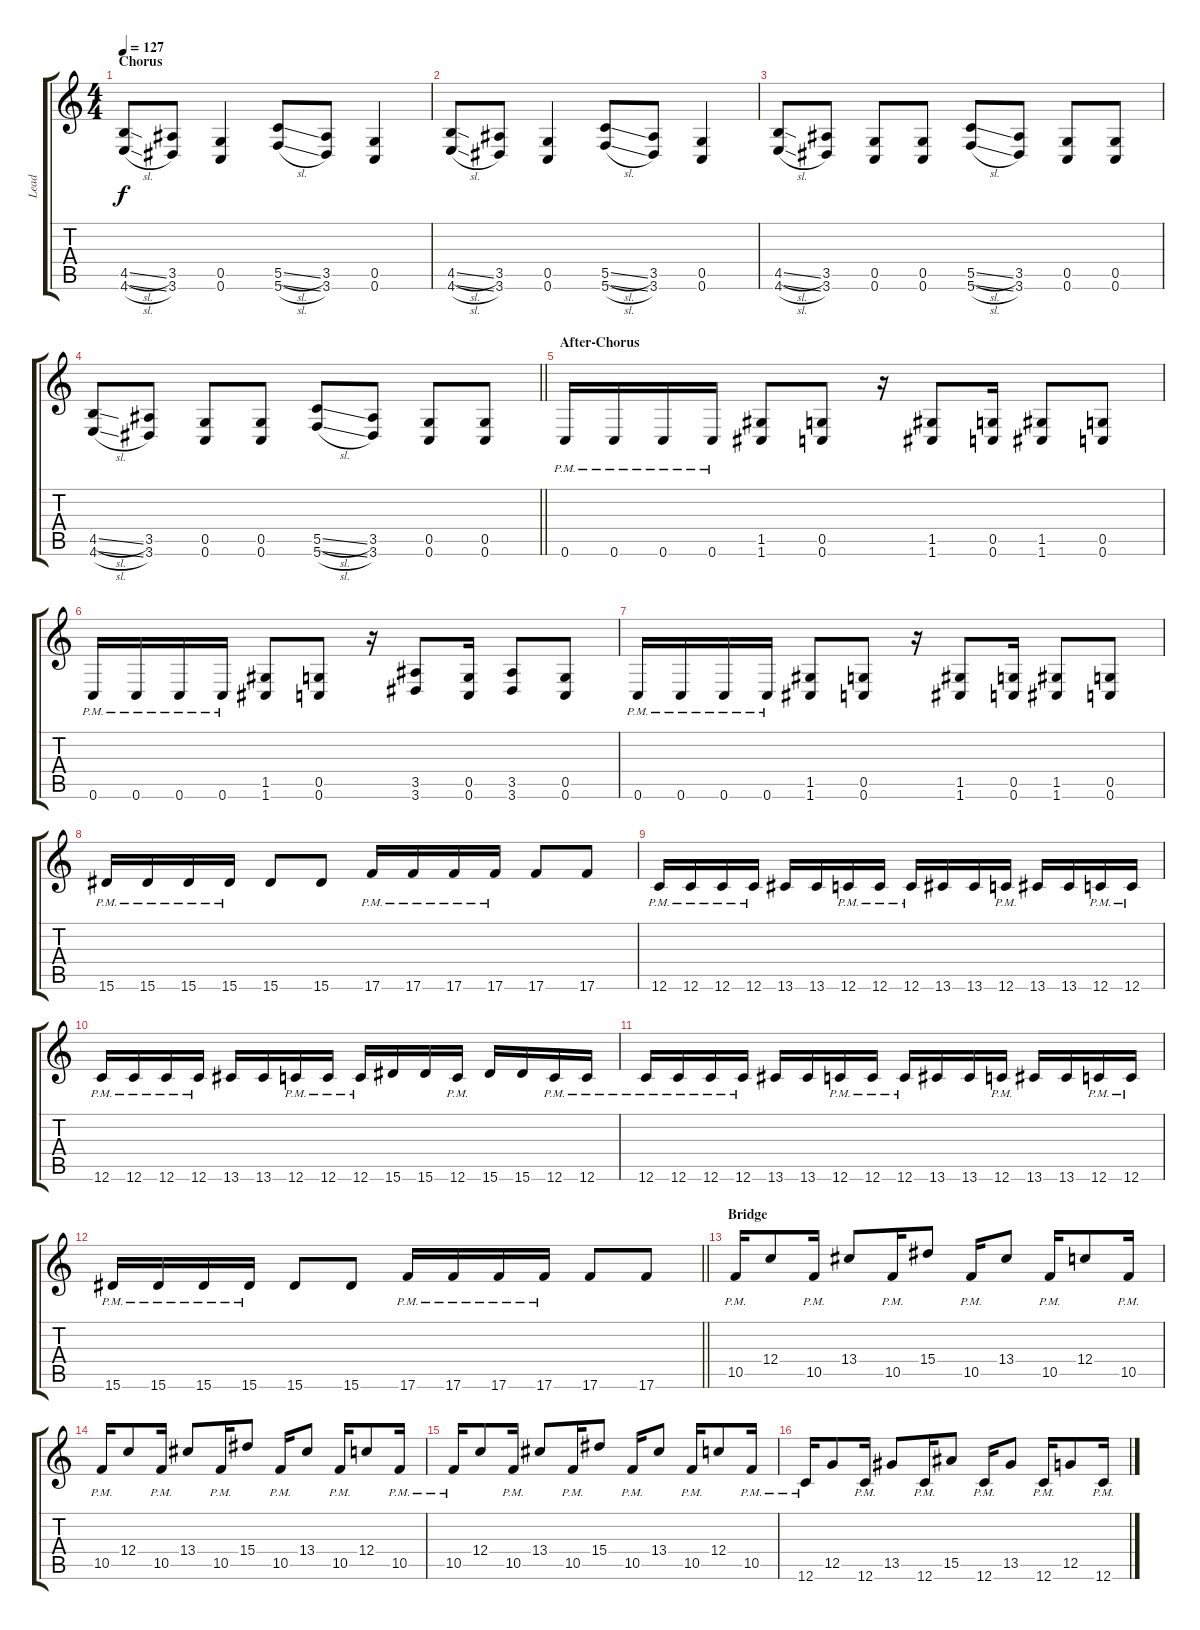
\track ("Lead" "Lead") {instrument distortionguitar}
\staff {score tabs}
\tuning (D4 A3 F3 C3 G2 C2) {hide}
\ts (4 4)
\section ("" "Chorus")
\tempo 127
\clef g2
\ks c
(4.5{sl} 4.6{sl}).8{dy f} (3.5 3.6).8 (0.5 0.6).4 (5.5{sl} 5.6{sl}).8 (3.5 3.6).8 (0.5 0.6).4 |
(4.5{sl} 4.6{sl}).8 (3.5 3.6).8 (0.5 0.6).4 (5.5{sl} 5.6{sl}).8 (3.5 3.6).8 (0.5 0.6).4 |
(4.5{sl} 4.6{sl}).8 (3.5 3.6).8 (0.5 0.6).8 (0.5 0.6).8 (5.5{sl} 5.6{sl}).8 (3.5 3.6).8 (0.5 0.6).8 (0.5 0.6).8 |
\barLineRight lightlight
(4.5{sl} 4.6{sl}).8 (3.5 3.6).8 (0.5 0.6).8 (0.5 0.6).8 (5.5{sl} 5.6{sl}).8 (3.5 3.6).8 (0.5 0.6).8 (0.5 0.6).8 |
\section ("" "After-Chorus")
0.6{pm}.16 0.6{pm}.16 0.6{pm}.16 0.6{pm}.16 (1.5 1.6).8 (0.5 0.6).8 r.16 (1.5 1.6).8 (0.5 0.6).16 (1.5 1.6).8 (0.5 0.6).8 |
0.6{pm}.16 0.6{pm}.16 0.6{pm}.16 0.6{pm}.16 (1.5 1.6).8 (0.5 0.6).8 r.16 (3.5 3.6).8 (0.5 0.6).16 (3.5 3.6).8 (0.5 0.6).8 |
0.6{pm}.16 0.6{pm}.16 0.6{pm}.16 0.6{pm}.16 (1.5 1.6).8 (0.5 0.6).8 r.16 (1.5 1.6).8 (0.5 0.6).16 (1.5 1.6).8 (0.5 0.6).8 |
15.6{pm}.16 15.6{pm}.16 15.6{pm}.16 15.6{pm}.16 15.6.8 15.6.8 17.6{pm}.16 17.6{pm}.16 17.6{pm}.16 17.6{pm}.16 17.6.8 17.6.8 |
12.6{pm}.16 12.6{pm}.16 12.6{pm}.16 12.6{pm}.16 13.6.16 13.6.16 12.6{pm}.16 12.6{pm}.16 12.6{pm}.16 13.6.16 13.6.16 12.6{pm}.16 13.6.16 13.6.16 12.6{pm}.16 12.6{pm}.16 |
12.6{pm}.16 12.6{pm}.16 12.6{pm}.16 12.6{pm}.16 13.6.16 13.6.16 12.6{pm}.16 12.6{pm}.16 12.6{pm}.16 15.6.16 15.6.16 12.6{pm}.16 15.6.16 15.6.16 12.6{pm}.16 12.6{pm}.16 |
12.6{pm}.16 12.6{pm}.16 12.6{pm}.16 12.6{pm}.16 13.6.16 13.6.16 12.6{pm}.16 12.6{pm}.16 12.6{pm}.16 13.6.16 13.6.16 12.6{pm}.16 13.6.16 13.6.16 12.6{pm}.16 12.6{pm}.16 |
\barLineRight lightlight
15.6{pm}.16 15.6{pm}.16 15.6{pm}.16 15.6{pm}.16 15.6.8 15.6.8 17.6{pm}.16 17.6{pm}.16 17.6{pm}.16 17.6{pm}.16 17.6.8 17.6.8 |
\section ("" "Bridge")
10.5{pm}.16 12.4.8 10.5{pm}.16 13.4.8 10.5{pm}.16 15.4.8 10.5{pm}.16 13.4.8 10.5{pm}.16 12.4.8 10.5{pm}.16 |
10.5{pm}.16 12.4.8 10.5{pm}.16 13.4.8 10.5{pm}.16 15.4.8 10.5{pm}.16 13.4.8 10.5{pm}.16 12.4.8 10.5{pm}.16 |
10.5{pm}.16 12.4.8 10.5{pm}.16 13.4.8 10.5{pm}.16 15.4.8 10.5{pm}.16 13.4.8 10.5{pm}.16 12.4.8 10.5{pm}.16 |
12.6{pm}.16 12.5.8 12.6{pm}.16 13.5.8 12.6{pm}.16 15.5.8 12.6{pm}.16 13.5.8 12.6{pm}.16 12.5.8 12.6{pm}.16
